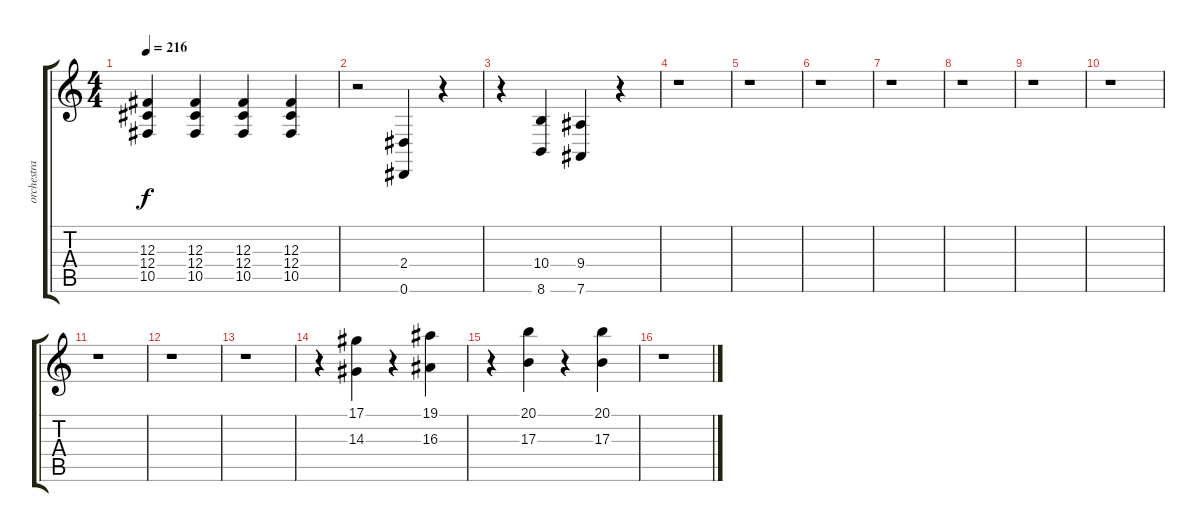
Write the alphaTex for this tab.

\track ("orchestra" "orchestra") {instrument stringensemble1}
\staff {score tabs}
\tuning (Eb4 Bb3 Gb3 Db3 Ab2 Eb2) {hide}
\ts (4 4)
\tempo 216
\clef g2
\ks c
(12.3 12.4 10.5).4{dy f} (12.3 12.4 10.5).4 (12.3 12.4 10.5).4 (12.3 12.4 10.5).4 |
r.2 (2.4 0.6).4 r.4 |
r.4 (10.4 8.6).4 (9.4 7.6).4 r.4 |
r.1 |
r.1 |
r.1 |
r.1 |
r.1 |
r.1 |
r.1 |
r.1 |
r.1 |
r.1 |
r.4 (17.1 14.3).4 r.4 (19.1 16.3).4 |
r.4 (20.1 17.3).4 r.4 (20.1 17.3).4 |
r.1
